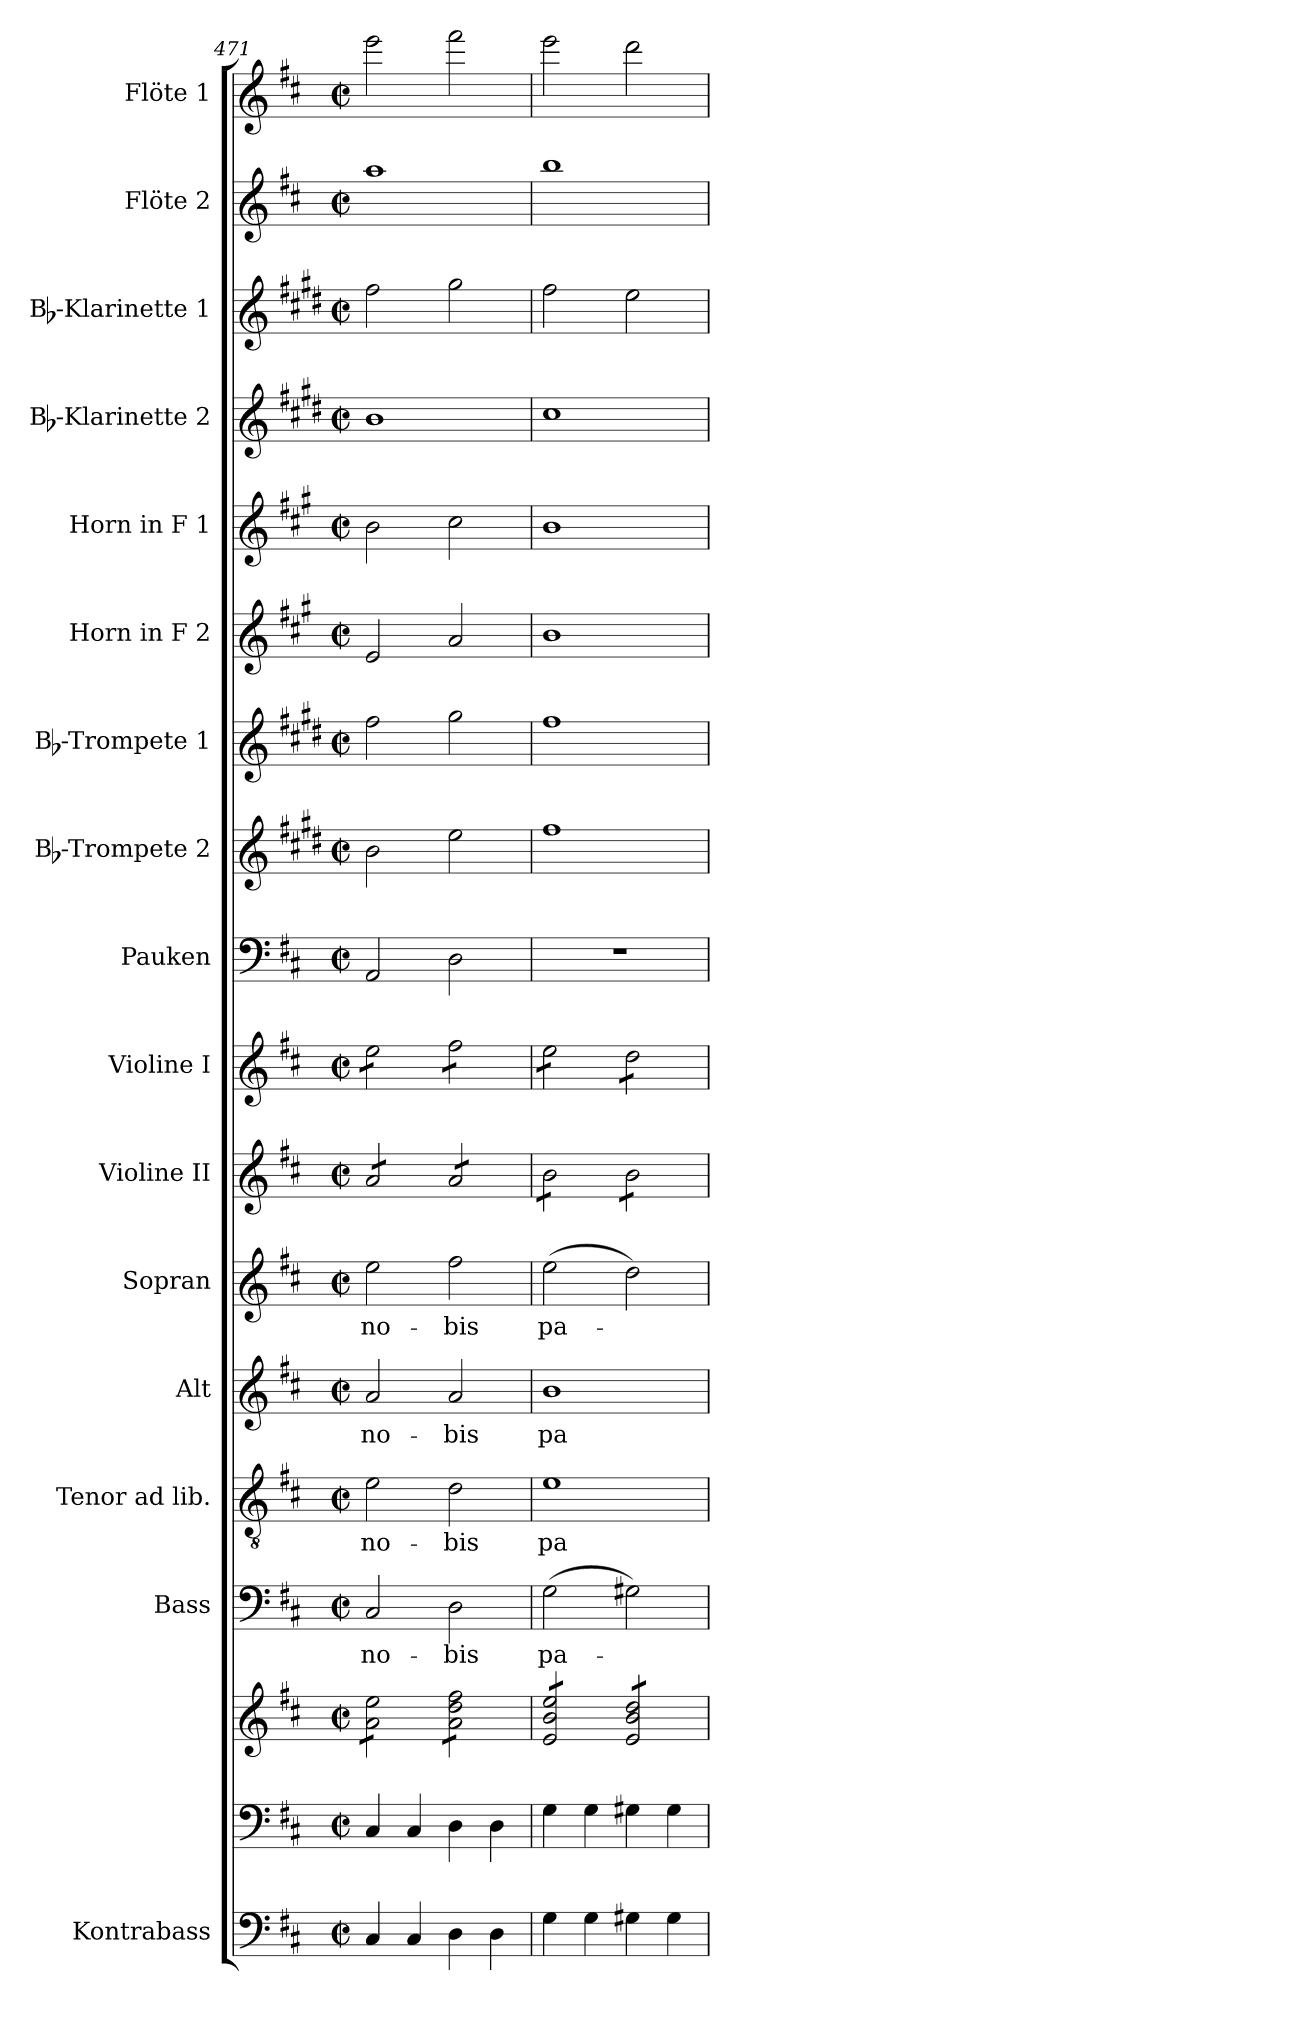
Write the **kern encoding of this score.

**kern	**kern	**kern	**kern	**text	**kern	**text	**kern	**text	**kern	**text	**kern	**kern	**kern	**kern	**kern	**kern	**kern	**kern	**kern	**kern	**kern
*part17	*part16	*part16	*part15	*part15	*part14	*part14	*part13	*part13	*part12	*part12	*part11	*part10	*part9	*part8	*part7	*part6	*part5	*part4	*part3	*part2	*part1
*staff18	*staff17	*staff16	*staff15	*staff15	*staff14	*staff14	*staff13	*staff13	*staff12	*staff12	*staff11	*staff10	*staff9	*staff8	*staff7	*staff6	*staff5	*staff4	*staff3	*staff2	*staff1
*I"Kontrabass	*	*	*I"Bass	*	*I"Tenor ad lib.	*	*I"Alt	*	*I"Sopran	*	*I"Violine II	*I"Violine I	*I"Pauken	*I"Bb-Trompete 2	*I"Bb-Trompete 1	*I"Horn in F 2	*I"Horn in F 1	*I"Bb-Klarinette 2	*I"Bb-Klarinette 1	*I"Flöte 2	*I"Flöte 1
*I'Kb.	*	*	*I'B.	*	*I'T.	*	*I'A.	*	*I'S.	*	*I'Vl. II	*I'Vl. I	*I'Pk.	*I'Bb Trp. 2	*I'Bb Trp. 1	*	*	*I'Bb Kl. 2	*I'Bb Kl. 1	*I'Fl. 2	*I'Fl. 1
*clefF4	*clefF4	*clefG2	*clefF4	*	*clefGv2	*	*clefG2	*	*clefG2	*	*clefG2	*clefG2	*clefF4	*clefG2	*clefG2	*clefG2	*clefG2	*clefG2	*clefG2	*clefG2	*clefG2
*ITrd7c12	*	*	*	*	*	*	*	*	*	*	*	*	*	*ITrd1c2	*ITrd1c2	*ITrd4c7	*ITrd4c7	*ITrd1c2	*ITrd1c2	*	*
*k[f#c#]	*k[f#c#]	*k[f#c#]	*k[f#c#]	*	*k[f#c#]	*	*k[f#c#]	*	*k[f#c#]	*	*k[f#c#]	*k[f#c#]	*k[f#c#]	*k[f#c#]	*k[f#c#]	*k[f#c#]	*k[f#c#]	*k[f#c#]	*k[f#c#]	*k[f#c#]	*k[f#c#]
*D:	*D:	*D:	*D:	*	*D:	*	*D:	*	*D:	*	*D:	*D:	*D:	*D:	*D:	*D:	*D:	*D:	*D:	*D:	*D:
*M2/2	*M2/2	*M2/2	*M2/2	*	*M2/2	*	*M2/2	*	*M2/2	*	*M2/2	*M2/2	*M2/2	*M2/2	*M2/2	*M2/2	*M2/2	*M2/2	*M2/2	*M2/2	*M2/2
*met(c|)	*met(c|)	*met(c|)	*met(c|)	*	*met(c|)	*	*met(c|)	*	*met(c|)	*	*met(c|)	*met(c|)	*met(c|)	*met(c|)	*met(c|)	*met(c|)	*met(c|)	*met(c|)	*met(c|)	*met(c|)	*met(c|)
=471	=471	=471	=471	=471	=471	=471	=471	=471	=471	=471	=471	=471	=471	=471	=471	=471	=471	=471	=471	=471	=471
!	!	!	!	!LO:LY:b	!	!LO:LY:b	!	!LO:LY:b	!	!LO:LY:b	!	!	!	!	!	!	!	!	!	!	!
*	*	*tremolo	*	*	*	*	*	*	*	*	*	*	*	*	*	*	*	*	*	*	*
*	*	*	*	*	*	*	*	*	*	*	*tremolo	*	*	*	*	*	*	*	*	*	*
*	*	*	*	*	*	*	*	*	*	*	*	*tremolo	*	*	*	*	*	*	*	*	*
4CC#/	4C#/	8a\ 8ee\L	2C#/	no-	2e\	no-	2a/	no-	2ee\	no-	8a/L	8ee\L	2AA/	2a\	2ee\	2A/	2e\	1a	2ee\	1aa	2eee\
.	.	8a\ 8ee\	.	.	.	.	.	.	.	.	8a/	8ee\	.	.	.	.	.	.	.	.	.
4CC#/	4C#/	8a\ 8ee\	.	.	.	.	.	.	.	.	8a/	8ee\	.	.	.	.	.	.	.	.	.
.	.	8a\ 8ee\J	.	.	.	.	.	.	.	.	8a/J	8ee\J	.	.	.	.	.	.	.	.	.
!	!	!	!	!LO:LY:b	!	!LO:LY:b	!	!LO:LY:b	!	!LO:LY:b	!	!	!	!	!	!	!	!	!	!	!
4DD\	4D\	8a\ 8dd\ 8ff#\L	2D\	-bis	2d\	-bis	2a/	-bis	2ff#\	-bis	8a/L	8ff#\L	2D\	2dd\	2ff#\	2d/	2f#\	.	2ff#\	.	2fff#\
.	.	8a\ 8dd\ 8ff#\	.	.	.	.	.	.	.	.	8a/	8ff#\	.	.	.	.	.	.	.	.	.
4DD\	4D\	8a\ 8dd\ 8ff#\	.	.	.	.	.	.	.	.	8a/	8ff#\	.	.	.	.	.	.	.	.	.
.	.	8a\ 8dd\ 8ff#\J	.	.	.	.	.	.	.	.	8a/J	8ff#\J	.	.	.	.	.	.	.	.	.
!!LO:PB:g=z
=472	=472	=472	=472	=472	=472	=472	=472	=472	=472	=472	=472	=472	=472	=472	=472	=472	=472	=472	=472	=472	=472
!	!	!	!	!LO:LY:b	!	!LO:LY:b	!	!LO:LY:b	!	!LO:LY:b	!	!	!	!	!	!	!	!	!	!	!
4GG\	4G\	8e/ 8b/ 8ee/L	(>2G\	pa-	1e	pa-	1b	pa-	(>2ee\	pa-	8b\L	8ee\L	1r	1ee	1ee	1e	1e	1b	2ee\	1bb	2eee\
.	.	8e/ 8b/ 8ee/	.	.	.	.	.	.	.	.	8b\	8ee\	.	.	.	.	.	.	.	.	.
4GG\	4G\	8e/ 8b/ 8ee/	.	.	.	.	.	.	.	.	8b\	8ee\	.	.	.	.	.	.	.	.	.
.	.	8e/ 8b/ 8ee/J	.	.	.	.	.	.	.	.	8b\J	8ee\J	.	.	.	.	.	.	.	.	.
4GG#X\	4G#X\	8e/ 8b/ 8dd/L	2G#X\)	.	.	.	.	.	2dd\)	.	8b\L	8dd\L	.	.	.	.	.	.	2dd\	.	2ddd\
.	.	8e/ 8b/ 8dd/	.	.	.	.	.	.	.	.	8b\	8dd\	.	.	.	.	.	.	.	.	.
4GG#\	4G#\	8e/ 8b/ 8dd/	.	.	.	.	.	.	.	.	8b\	8dd\	.	.	.	.	.	.	.	.	.
.	.	8e/ 8b/ 8dd/J	.	.	.	.	.	.	.	.	8b\J	8dd\J	.	.	.	.	.	.	.	.	.
*	*	*	*	*	*	*	*	*	*	*	*	*Xtremolo	*	*	*	*	*	*	*	*	*
*	*	*	*	*	*	*	*	*	*	*	*Xtremolo	*	*	*	*	*	*	*	*	*	*
*	*	*Xtremolo	*	*	*	*	*	*	*	*	*	*	*	*	*	*	*	*	*	*	*
=	=	=	=	=	=	=	=	=	=	=	=	=	=	=	=	=	=	=	=	=	=
*-	*-	*-	*-	*-	*-	*-	*-	*-	*-	*-	*-	*-	*-	*-	*-	*-	*-	*-	*-	*-	*-
